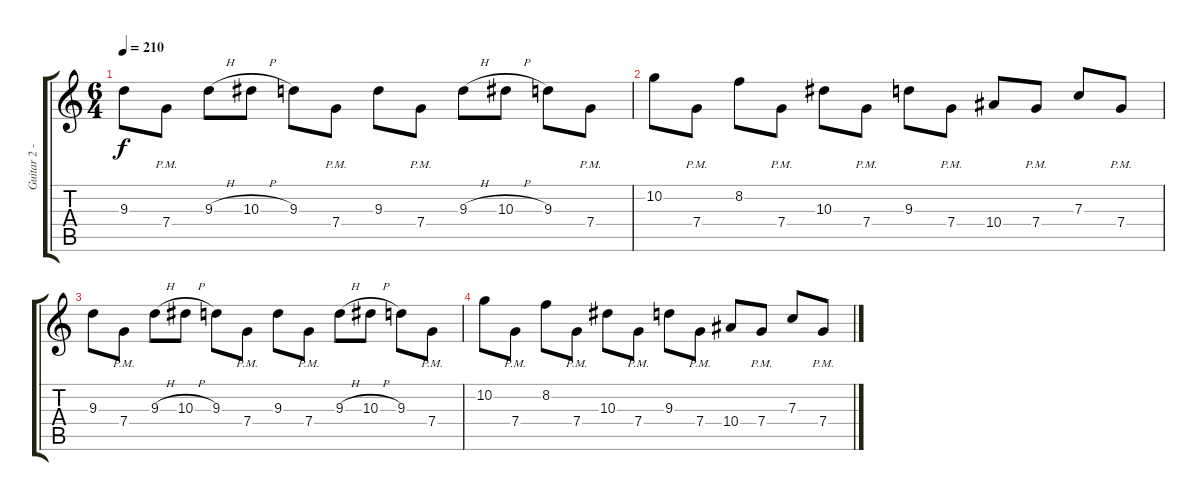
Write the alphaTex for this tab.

\track ("Guitar 2 - Joel Stroetzel" "Guitar 2 -") {instrument distortionguitar}
\staff {score tabs}
\tuning (D4 A3 F3 C3 G2 C2) {hide}
\ts (6 4)
\tempo 210
\clef g2
\ks c
9.3.8{dy f} 7.4{pm}.8 9.3{h}.8 10.3{h}.8 9.3.8 7.4{pm}.8 9.3.8 7.4{pm}.8 9.3{h}.8 10.3{h}.8 9.3.8 7.4{pm}.8 |
10.2.8 7.4{pm}.8 8.2.8 7.4{pm}.8 10.3.8 7.4{pm}.8 9.3.8 7.4{pm}.8 10.4.8 7.4{pm}.8 7.3.8 7.4{pm}.8 |
9.3.8 7.4{pm}.8 9.3{h}.8 10.3{h}.8 9.3.8 7.4{pm}.8 9.3.8 7.4{pm}.8 9.3{h}.8 10.3{h}.8 9.3.8 7.4{pm}.8 |
10.2.8 7.4{pm}.8 8.2.8 7.4{pm}.8 10.3.8 7.4{pm}.8 9.3.8 7.4{pm}.8 10.4.8 7.4{pm}.8 7.3.8 7.4{pm}.8
